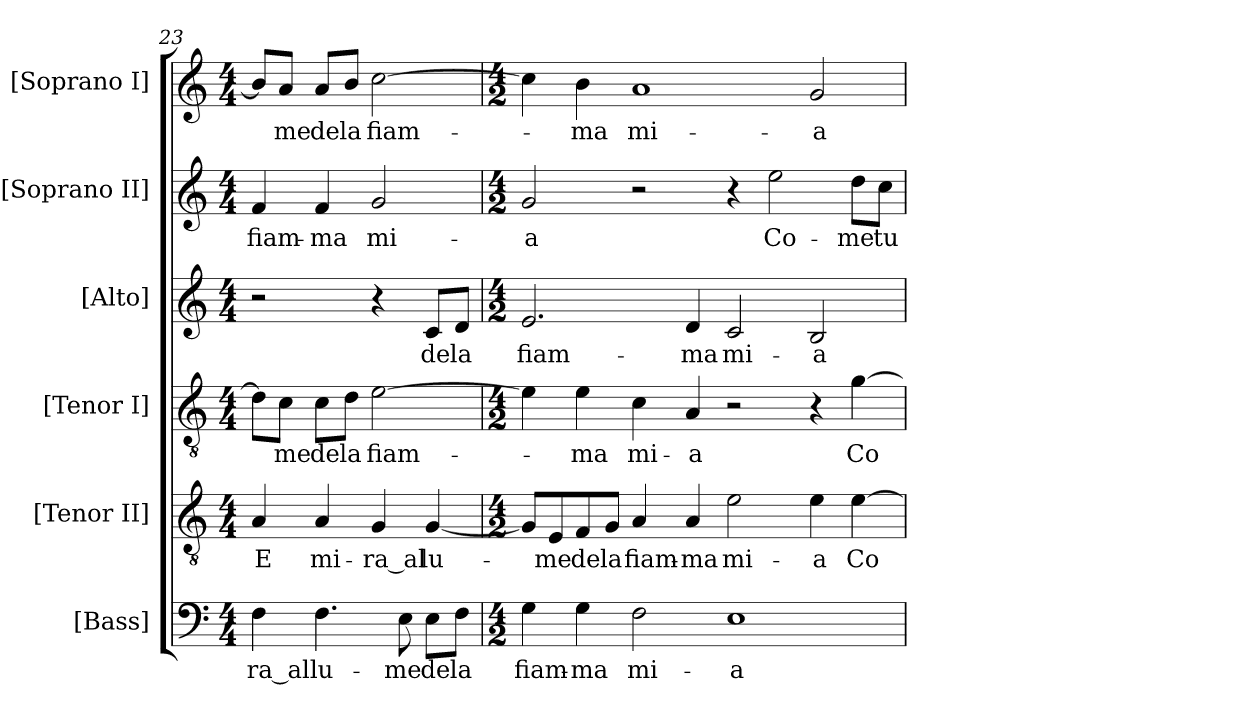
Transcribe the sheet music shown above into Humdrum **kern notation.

**kern	**text	**kern	**text	**kern	**text	**kern	**text	**kern	**text	**kern	**text
*part6	*part6	*part5	*part5	*part4	*part4	*part3	*part3	*part2	*part2	*part1	*part1
*staff6	*staff6	*staff5	*staff5	*staff4	*staff4	*staff3	*staff3	*staff2	*staff2	*staff1	*staff1
*I"[Bass]	*	*I"[Tenor II]	*	*I"[Tenor I]	*	*I"[Alto]	*	*I"[Soprano II]	*	*I"[Soprano I]	*
*I'B.	*	*I'T.	*	*I'T.	*	*I'A.	*	*I'S.	*	*I'S.	*
*clefF4	*	*clefGv2	*	*clefGv2	*	*clefG2	*	*clefG2	*	*clefG2	*
*	*	*ITrd7c12	*	*ITrd7c12	*	*	*	*	*	*	*
*k[]	*	*k[]	*	*k[]	*	*k[]	*	*k[]	*	*k[]	*
*C:	*	*C:	*	*C:	*	*C:	*	*C:	*	*C:	*
*M4/4	*	*M4/4	*	*M4/4	*	*M4/4	*	*M4/4	*	*M4/4	*
=23	=23	=23	=23	=23	=23	=23	=23	=23	=23	=23	=23
!	!LO:LY:b:color=#000000	!	!	!	!	!	!	!	!	!	!
!	!	!	!LO:LY:b:color=#000000	!	!	!	!	!	!	!	!
!	!	!	!	!	!	!	!	!	!LO:LY:b:color=#000000	!	!
4Fi\	-ra_al	4AAi/	E	8Di\L]	.	2r	.	4fi/	fiam-	8bi/L]	.
!	!	!	!	!	!LO:LY:b:color=#000000	!	!	!	!	!	!
!	!	!	!	!	!	!	!	!	!	!	!LO:LY:b:color=#000000
.	.	.	.	8Ci\J	-me	.	.	.	.	8ai/J	-me
!	!LO:LY:b:color=#000000	!	!	!	!	!	!	!	!	!	!
!	!	!	!LO:LY:b:color=#000000	!	!	!	!	!	!	!	!
!	!	!	!	!	!LO:LY:b:color=#000000	!	!	!	!	!	!
!	!	!	!	!	!	!	!	!	!LO:LY:b:color=#000000	!	!
!	!	!	!	!	!	!	!	!	!	!	!LO:LY:b:color=#000000
4.Fi\	lu-	4AAi/	mi-	8Ci\L	de	.	.	4fi/	-ma	8ai/L	de
!	!	!	!	!	!LO:LY:b:color=#000000	!	!	!	!	!	!
!	!	!	!	!	!	!	!	!	!	!	!LO:LY:b:color=#000000
.	.	.	.	8Di\J	la	.	.	.	.	8bi/J	la
!	!	!	!LO:LY:b:color=#000000	!	!	!	!	!	!	!	!
!	!	!	!	!	!LO:LY:b:color=#000000	!	!	!	!	!	!
!	!	!	!	!	!	!	!	!	!LO:LY:b:color=#000000	!	!
!	!	!	!	!	!	!	!	!	!	!	!LO:LY:b:color=#000000
.	.	4GGi/	-ra_al	[2Ei\	fiam-	4r	.	2gi/	mi-	[2cci\	fiam-
!	!LO:LY:b:color=#000000	!	!	!	!	!	!	!	!	!	!
8Ei\	-me	.	.	.	.	.	.	.	.	.	.
!	!LO:LY:b:color=#000000	!	!	!	!	!	!	!	!	!	!
!	!	!	!LO:LY:b:color=#000000	!	!	!	!	!	!	!	!
!	!	!	!	!	!	!	!LO:LY:b:color=#000000	!	!	!	!
8Ei\L	de	[4GGi/	lu-	.	.	8ci/L	de	.	.	.	.
!	!LO:LY:b:color=#000000	!	!	!	!	!	!	!	!	!	!
!	!	!	!	!	!	!	!LO:LY:b:color=#000000	!	!	!	!
8Fi\J	la	.	.	.	.	8di/J	la	.	.	.	.
=24	=24	=24	=24	=24	=24	=24	=24	=24	=24	=24	=24
*M4/2	*	*M4/2	*	*M4/2	*	*M4/2	*	*M4/2	*	*M4/2	*
!	!LO:LY:b:color=#000000	!	!	!	!	!	!	!	!	!	!
!	!	!	!	!	!	!	!LO:LY:b:color=#000000	!	!	!	!
!	!	!	!	!	!	!	!	!	!LO:LY:b:color=#000000	!	!
4Gi\	fiam-	8GGi/L]	.	4Ei\]	.	2.ei/	fiam-	2gi/	-a	4cci\]	.
!	!	!	!LO:LY:b:color=#000000	!	!	!	!	!	!	!	!
.	.	8EEi/	-me	.	.	.	.	.	.	.	.
!	!LO:LY:b:color=#000000	!	!	!	!	!	!	!	!	!	!
!	!	!	!LO:LY:b:color=#000000	!	!	!	!	!	!	!	!
!	!	!	!	!	!LO:LY:b:color=#000000	!	!	!	!	!	!
!	!	!	!	!	!	!	!	!	!	!	!LO:LY:b:color=#000000
4Gi\	-ma	8FFi/	de	4Ei\	-ma	.	.	.	.	4bi\	-ma
!	!	!	!LO:LY:b:color=#000000	!	!	!	!	!	!	!	!
.	.	8GGi/J	la	.	.	.	.	.	.	.	.
!	!LO:LY:b:color=#000000	!	!	!	!	!	!	!	!	!	!
!	!	!	!LO:LY:b:color=#000000	!	!	!	!	!	!	!	!
!	!	!	!	!	!LO:LY:b:color=#000000	!	!	!	!	!	!
!	!	!	!	!	!	!	!	!	!	!	!LO:LY:b:color=#000000
2Fi\	mi-	4AAi/	fiam-	4Ci\	mi-	.	.	2r	.	1ai	mi-
!	!	!	!LO:LY:b:color=#000000	!	!	!	!	!	!	!	!
!	!	!	!	!	!LO:LY:b:color=#000000	!	!	!	!	!	!
!	!	!	!	!	!	!	!LO:LY:b:color=#000000	!	!	!	!
.	.	4AAi/	-ma	4AAi/	-a	4di/	-ma	.	.	.	.
!	!LO:LY:b:color=#000000	!	!	!	!	!	!	!	!	!	!
!	!	!	!LO:LY:b:color=#000000	!	!	!	!	!	!	!	!
!	!	!	!	!	!	!	!LO:LY:b:color=#000000	!	!	!	!
1Ei	-a	2Ei\	mi-	2r	.	2ci/	mi-	4r	.	.	.
!	!	!	!	!	!	!	!	!	!LO:LY:b:color=#000000	!	!
.	.	.	.	.	.	.	.	2eei\	Co-	.	.
!	!	!	!LO:LY:b:color=#000000	!	!	!	!	!	!	!	!
!	!	!	!	!	!	!	!LO:LY:b:color=#000000	!	!	!	!
!	!	!	!	!	!	!	!	!	!	!	!LO:LY:b:color=#000000
.	.	4Ei\	-a	4r	.	2Bi/	-a	.	.	2gi/	-a
!	!	!	!LO:LY:b:color=#000000	!	!	!	!	!	!	!	!
!	!	!	!	!	!LO:LY:b:color=#000000	!	!	!	!	!	!
!	!	!	!	!	!	!	!	!	!LO:LY:b:color=#000000	!	!
.	.	[4Ei\	Co-	[4Gi\	Co-	.	.	8ddi\L	-me	.	.
!	!	!	!	!	!	!	!	!	!LO:LY:b:color=#000000	!	!
.	.	.	.	.	.	.	.	8cci\J	tu	.	.
=	=	=	=	=	=	=	=	=	=	=	=
*-	*-	*-	*-	*-	*-	*-	*-	*-	*-	*-	*-
